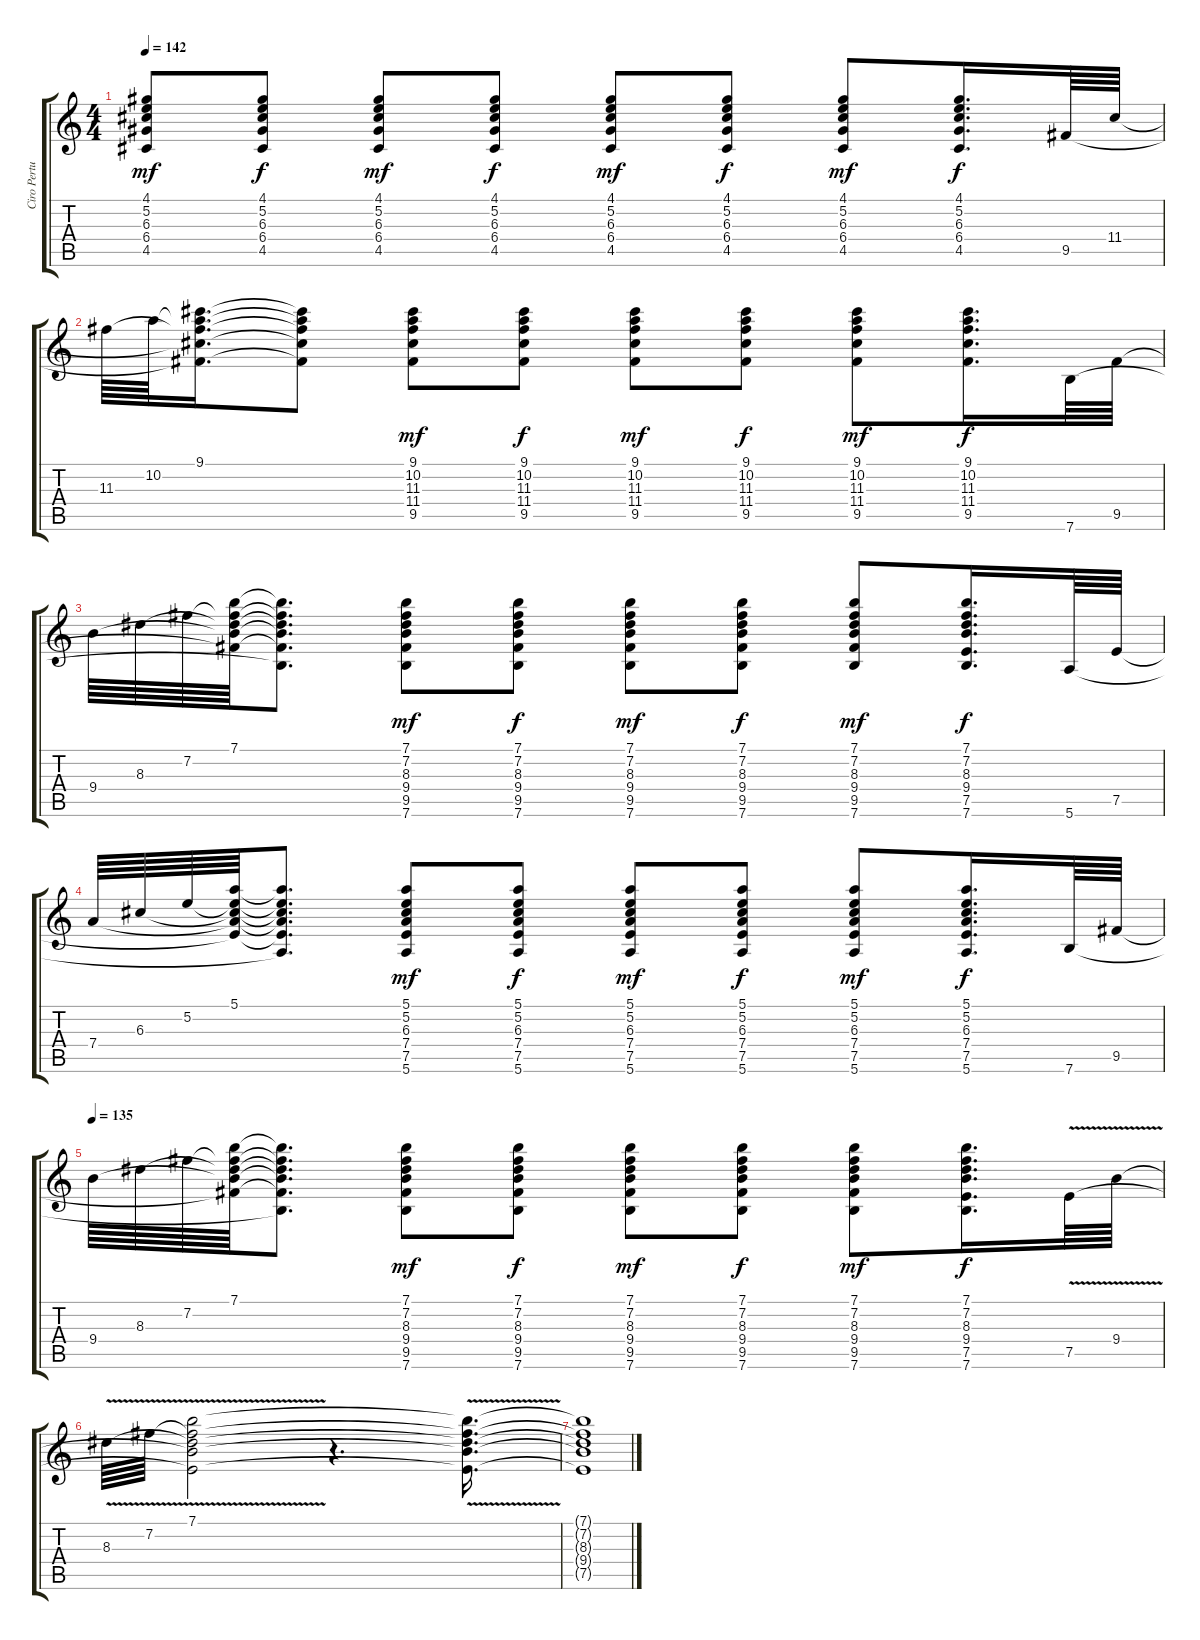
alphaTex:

\track ("Ciro Pertusi" "Ciro Pertu") {instrument acousticguitarsteel}
\staff {score tabs}
\tuning (E4 B3 G3 D3 A2 E2) {hide}
\ts (4 4)
\tempo 142
\clef g2
\ks c
(4.1 5.2 6.3 6.4 4.5).8{dy mf} (4.1 5.2 6.3 6.4 4.5).8{dy f} (4.1 5.2 6.3 6.4 4.5).8{dy mf} (4.1 5.2 6.3 6.4 4.5).8{dy f} (4.1 5.2 6.3 6.4 4.5).8{dy mf} (4.1 5.2 6.3 6.4 4.5).8{dy f} (4.1 5.2 6.3 6.4 4.5).8{dy mf} (4.1 5.2 6.3 6.4 4.5).16{d dy f} 9.5.64 11.4.64 |
11.3.64 10.2.64 (9.1 10.2{t} 11.3{t} 11.4{t} 9.5{t}).16{d} (9.1{t} 10.2{t} 11.3{t} 11.4{t} 9.5{t}).8 (9.1 10.2 11.3 11.4 9.5).8{dy mf} (9.1 10.2 11.3 11.4 9.5).8{dy f} (9.1 10.2 11.3 11.4 9.5).8{dy mf} (9.1 10.2 11.3 11.4 9.5).8{dy f} (9.1 10.2 11.3 11.4 9.5).8{dy mf} (9.1 10.2 11.3 11.4 9.5).16{d dy f} 7.6.64 9.5.64 |
9.4.64 8.3.64 7.2.64 (7.1 7.2{t} 8.3{t} 9.4{t} 9.5{t}).64 (7.1{t} 7.2{t} 8.3{t} 9.4{t} 9.5{t} 7.6{t}).8{d} (7.1 7.2 8.3 9.4 9.5 7.6).8{dy mf} (7.1 7.2 8.3 9.4 9.5 7.6).8{dy f} (7.1 7.2 8.3 9.4 9.5 7.6).8{dy mf} (7.1 7.2 8.3 9.4 9.5 7.6).8{dy f} (7.1 7.2 8.3 9.4 9.5 7.6).8{dy mf} (7.1 7.2 8.3 9.4 7.5 7.6).16{d dy f} 5.6.64 7.5.64 |
7.4.64 6.3.64 5.2.64 (5.1 5.2{t} 6.3{t} 7.4{t} 7.5{t}).64 (5.1{t} 5.2{t} 6.3{t} 7.4{t} 7.5{t} 5.6{t}).8{d} (5.1 5.2 6.3 7.4 7.5 5.6).8{dy mf} (5.1 5.2 6.3 7.4 7.5 5.6).8{dy f} (5.1 5.2 6.3 7.4 7.5 5.6).8{dy mf} (5.1 5.2 6.3 7.4 7.5 5.6).8{dy f} (5.1 5.2 6.3 7.4 7.5 5.6).8{dy mf} (5.1 5.2 6.3 7.4 7.5 5.6).16{d dy f} 7.6.64 9.5.64 |
\tempo 135
9.4.64 8.3.64 7.2.64 (7.1 7.2{t} 8.3{t} 9.4{t} 9.5{t}).64 (7.1{t} 7.2{t} 8.3{t} 9.4{t} 9.5{t} 7.6{t}).8{d} (7.1 7.2 8.3 9.4 9.5 7.6).8{dy mf} (7.1 7.2 8.3 9.4 9.5 7.6).8{dy f} (7.1 7.2 8.3 9.4 9.5 7.6).8{dy mf} (7.1 7.2 8.3 9.4 9.5 7.6).8{dy f} (7.1 7.2 8.3 9.4 9.5 7.6).8{dy mf} (7.1 7.2 8.3 9.4 7.5 7.6).16{d dy f} 7.5{v}.64 9.4{v}.64 |
8.3{v}.64{volume 0} 7.2{v}.64 (7.1{v} 7.2{t} 8.3{t} 9.4{t} 7.5{t}).2 r.4{d} (7.1{t} 7.2{t} 8.3{t} 9.4{t} 7.5{t}).16{d} |
(7.1{t} 7.2{t} 8.3{t} 9.4{t} 7.5{t}).1
